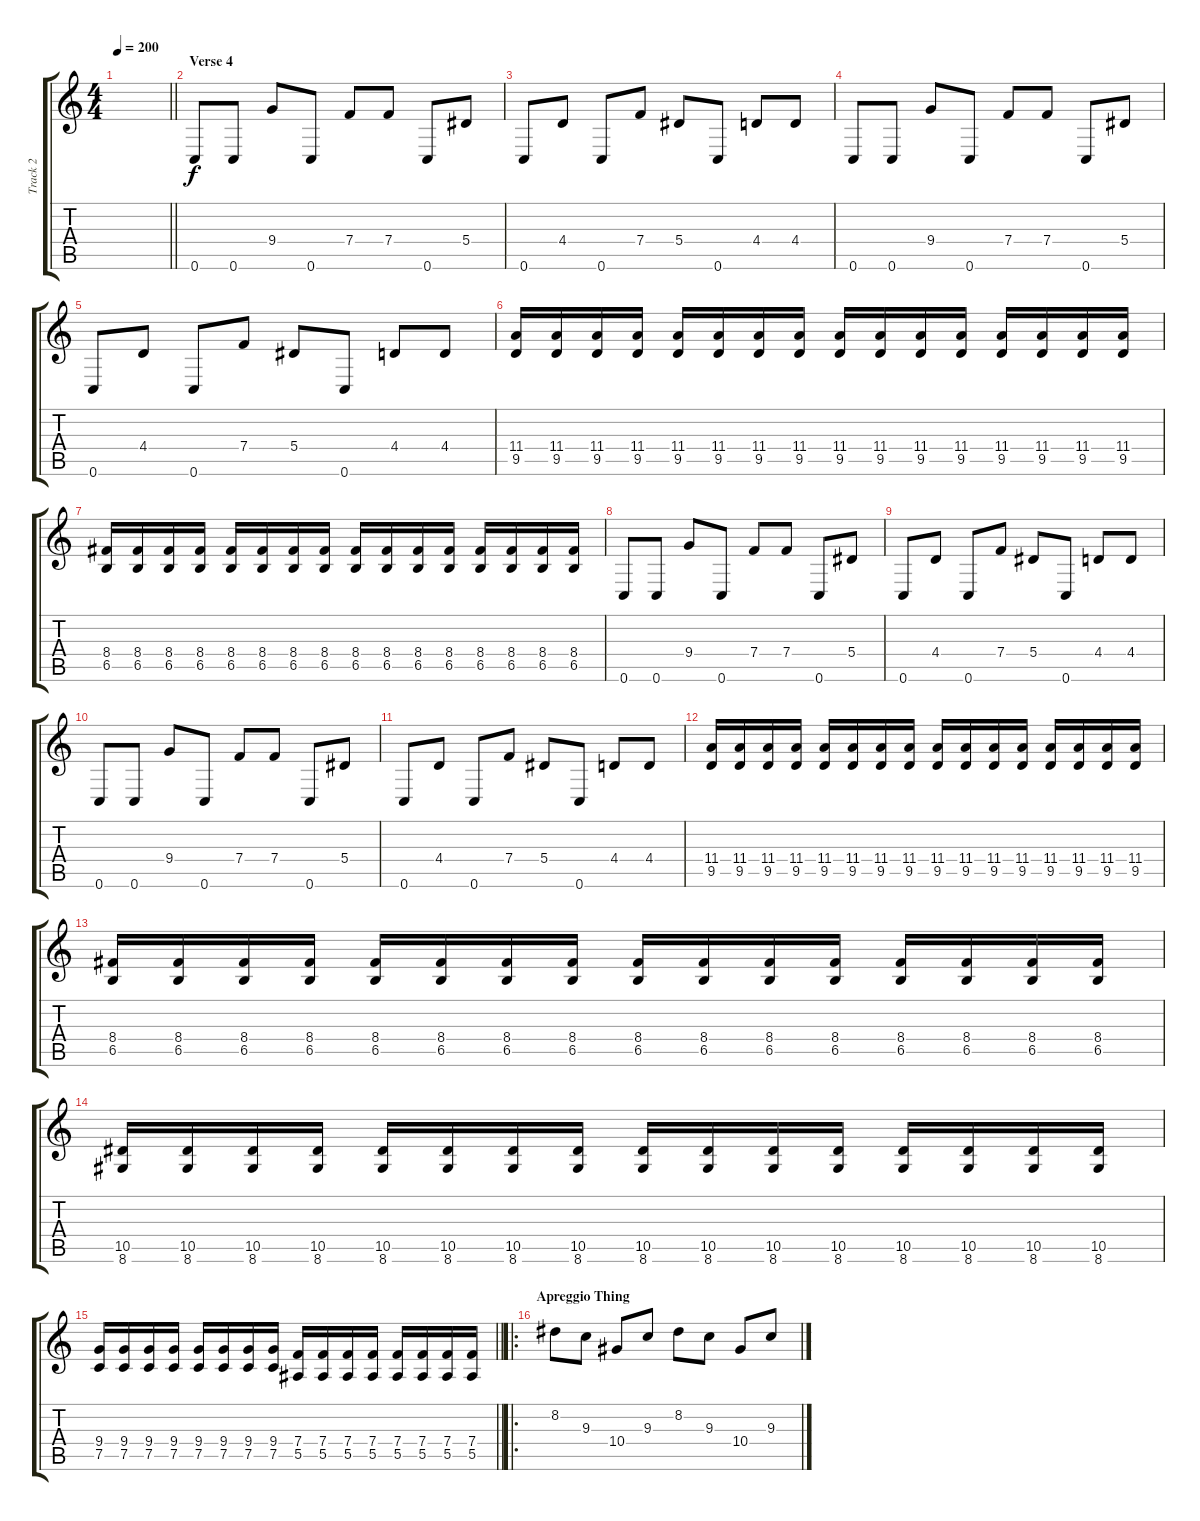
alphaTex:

\track ("Track 2" "Track 2") {instrument overdrivenguitar}
\staff {score tabs}
\tuning (C4 G3 Eb3 Bb2 F2 C2) {hide}
\ts (4 4)
\tempo 200
\clef g2
\barLineRight lightlight
\ks c
|
\section ("" "Verse 4")
0.6.8 0.6.8 9.4.8 0.6.8 7.4.8 7.4.8 0.6.8 5.4.8 |
0.6.8 4.4.8 0.6.8 7.4.8 5.4.8 0.6.8 4.4.8 4.4.8 |
0.6.8 0.6.8 9.4.8 0.6.8 7.4.8 7.4.8 0.6.8 5.4.8 |
0.6.8 4.4.8 0.6.8 7.4.8 5.4.8 0.6.8 4.4.8 4.4.8 |
(11.4 9.5).16 (11.4 9.5).16 (11.4 9.5).16 (11.4 9.5).16 (11.4 9.5).16 (11.4 9.5).16 (11.4 9.5).16 (11.4 9.5).16 (11.4 9.5).16 (11.4 9.5).16 (11.4 9.5).16 (11.4 9.5).16 (11.4 9.5).16 (11.4 9.5).16 (11.4 9.5).16 (11.4 9.5).16 |
(8.4 6.5).16 (8.4 6.5).16 (8.4 6.5).16 (8.4 6.5).16 (8.4 6.5).16 (8.4 6.5).16 (8.4 6.5).16 (8.4 6.5).16 (8.4 6.5).16 (8.4 6.5).16 (8.4 6.5).16 (8.4 6.5).16 (8.4 6.5).16 (8.4 6.5).16 (8.4 6.5).16 (8.4 6.5).16 |
0.6.8 0.6.8 9.4.8 0.6.8 7.4.8 7.4.8 0.6.8 5.4.8 |
0.6.8 4.4.8 0.6.8 7.4.8 5.4.8 0.6.8 4.4.8 4.4.8 |
0.6.8 0.6.8 9.4.8 0.6.8 7.4.8 7.4.8 0.6.8 5.4.8 |
0.6.8 4.4.8 0.6.8 7.4.8 5.4.8 0.6.8 4.4.8 4.4.8 |
(11.4 9.5).16 (11.4 9.5).16 (11.4 9.5).16 (11.4 9.5).16 (11.4 9.5).16 (11.4 9.5).16 (11.4 9.5).16 (11.4 9.5).16 (11.4 9.5).16 (11.4 9.5).16 (11.4 9.5).16 (11.4 9.5).16 (11.4 9.5).16 (11.4 9.5).16 (11.4 9.5).16 (11.4 9.5).16 |
(8.4 6.5).16 (8.4 6.5).16 (8.4 6.5).16 (8.4 6.5).16 (8.4 6.5).16 (8.4 6.5).16 (8.4 6.5).16 (8.4 6.5).16 (8.4 6.5).16 (8.4 6.5).16 (8.4 6.5).16 (8.4 6.5).16 (8.4 6.5).16 (8.4 6.5).16 (8.4 6.5).16 (8.4 6.5).16 |
(10.5 8.6).16 (10.5 8.6).16 (10.5 8.6).16 (10.5 8.6).16 (10.5 8.6).16 (10.5 8.6).16 (10.5 8.6).16 (10.5 8.6).16 (10.5 8.6).16 (10.5 8.6).16 (10.5 8.6).16 (10.5 8.6).16 (10.5 8.6).16 (10.5 8.6).16 (10.5 8.6).16 (10.5 8.6).16 |
\barLineRight lightlight
(9.4 7.5).16 (9.4 7.5).16 (9.4 7.5).16 (9.4 7.5).16 (9.4 7.5).16 (9.4 7.5).16 (9.4 7.5).16 (9.4 7.5).16 (7.4 5.5).16 (7.4 5.5).16 (7.4 5.5).16 (7.4 5.5).16 (7.4 5.5).16 (7.4 5.5).16 (7.4 5.5).16 (7.4 5.5).16 |
\ro
\section ("" "Apreggio Thing")
8.2.8 9.3.8 10.4.8 9.3.8 8.2.8 9.3.8 10.4.8 9.3.8
